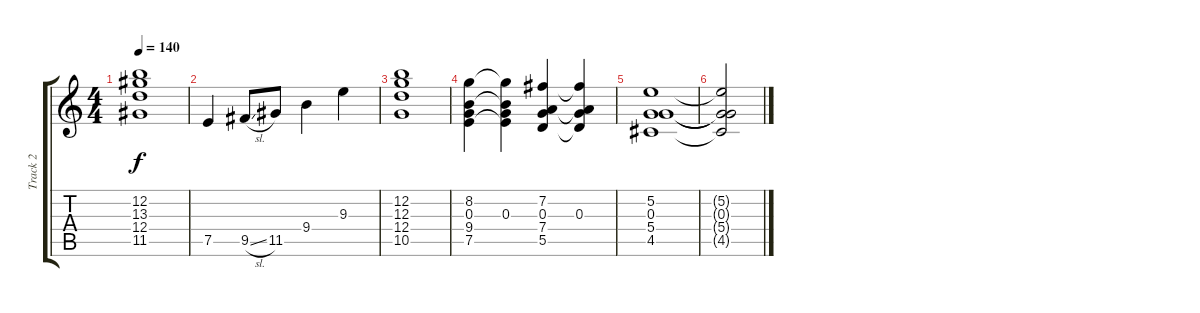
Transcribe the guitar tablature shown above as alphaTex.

\track ("Track 2" "Track 2") {instrument acousticguitarsteel}
\staff {score tabs}
\tuning (E4 B3 G3 D3 A2 E2) {hide}
\ts (4 4)
\tempo 140
\clef g2
\ks c
(12.2 13.3 12.4 11.5).1{dy f} |
7.5.4 9.5{sl}.8 11.5.8 9.4.4 9.3.4 |
(12.2 12.3 12.4 10.5).1 |
(8.2 0.3 9.4 7.5).4 (8.2{t} 0.3 9.4{t} 7.5{t}).4 (7.2 0.3 7.4 5.5).4 (7.2{t} 0.3 7.4{t} 5.5{t}).4 |
(5.2 0.3 5.4 4.5).1 |
(5.2{t} 0.3{t} 5.4{t} 4.5{t}).2
